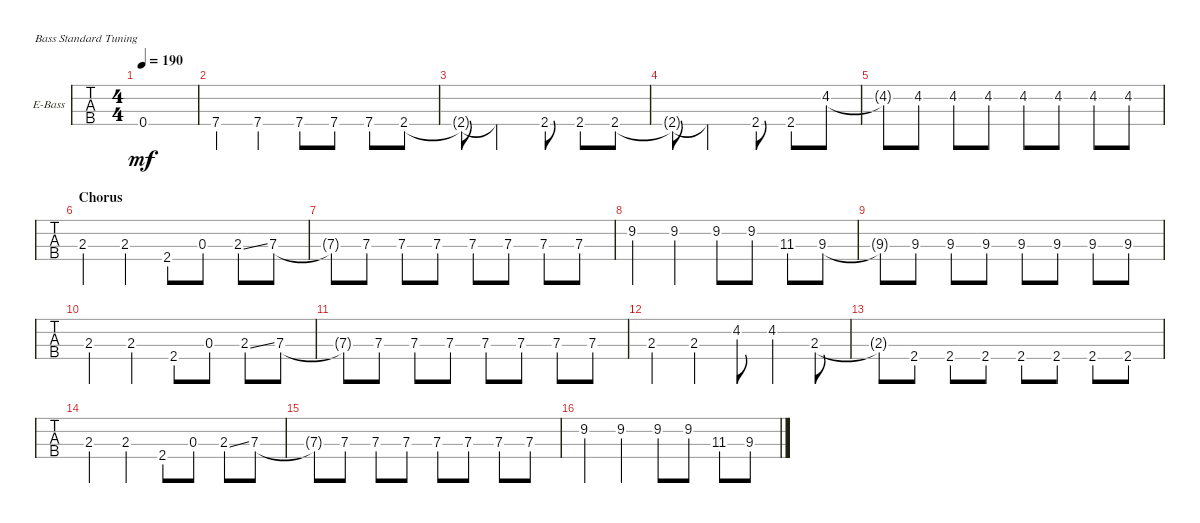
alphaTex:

\defaultSystemsLayout 4
\bracketExtendMode groupsimilarinstruments
\firstSystemTrackNameOrientation horizontal
\otherSystemsTrackNameOrientation horizontal
\track ("Akshay" "E-Bass") {instrument electricbassfinger}
\staff {tabs}
\tuning (G2 D2 A1 E1)
\ts (4 4)
\tempo 190
\clef f4
\ks c
0.4{t}.1{dy mf} |
7.4.4 7.4.4 7.4.8 7.4.8 7.4.8 2.4.8 |
\clef g2
2.4{t}.8 2.4{t}.2 2.4.8 2.4.8 2.4.8 |
2.4{t}.8 2.4{t}.2 2.4.8 2.4.8 4.2.8 |
4.2{t}.8 4.2.8 4.2.8 4.2.8 4.2.8 4.2.8 4.2.8 4.2.8 |
\section ("" "Chorus")
\clef f4
2.3.4 2.3.4 2.4.8 0.3.8 2.3{ss}.8 7.3.8 |
7.3{t}.8 7.3.8 7.3.8 7.3.8 7.3.8 7.3.8 7.3.8 7.3.8 |
9.2.4 9.2.4 9.2.8 9.2.8 11.3.8 9.3.8 |
9.3{t}.8 9.3.8 9.3.8 9.3.8 9.3.8 9.3.8 9.3.8 9.3.8 |
2.3.4 2.3.4 2.4.8 0.3.8 2.3{ss}.8 7.3.8 |
7.3{t}.8 7.3.8 7.3.8 7.3.8 7.3.8 7.3.8 7.3.8 7.3.8 |
2.3.4 2.3.4 4.2.8 4.2.4 2.3.8 |
2.3{t}.8 2.4.8 2.4.8 2.4.8 2.4.8 2.4.8 2.4.8 2.4.8 |
2.3.4 2.3.4 2.4.8 0.3.8 2.3{ss}.8 7.3.8 |
7.3{t}.8 7.3.8 7.3.8 7.3.8 7.3.8 7.3.8 7.3.8 7.3.8 |
9.2.4 9.2.4 9.2.8 9.2.8 11.3.8 9.3.8
